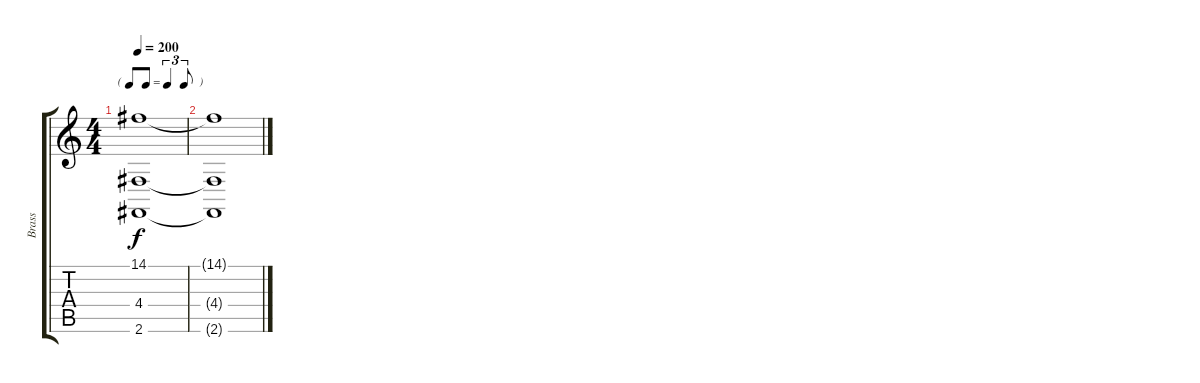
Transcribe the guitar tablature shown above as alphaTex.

\track ("Brass" "Brass") {instrument brasssection}
\staff {score tabs}
\tuning (E4 B3 G3 D3 A2 E2) {hide}
\ts (4 4)
\tf triplet8th
\tempo 200
\clef g2
\ks c
(14.1 4.4 2.6).1{dy f} |
(14.1{t} 4.4{t} 2.6{t}).1
